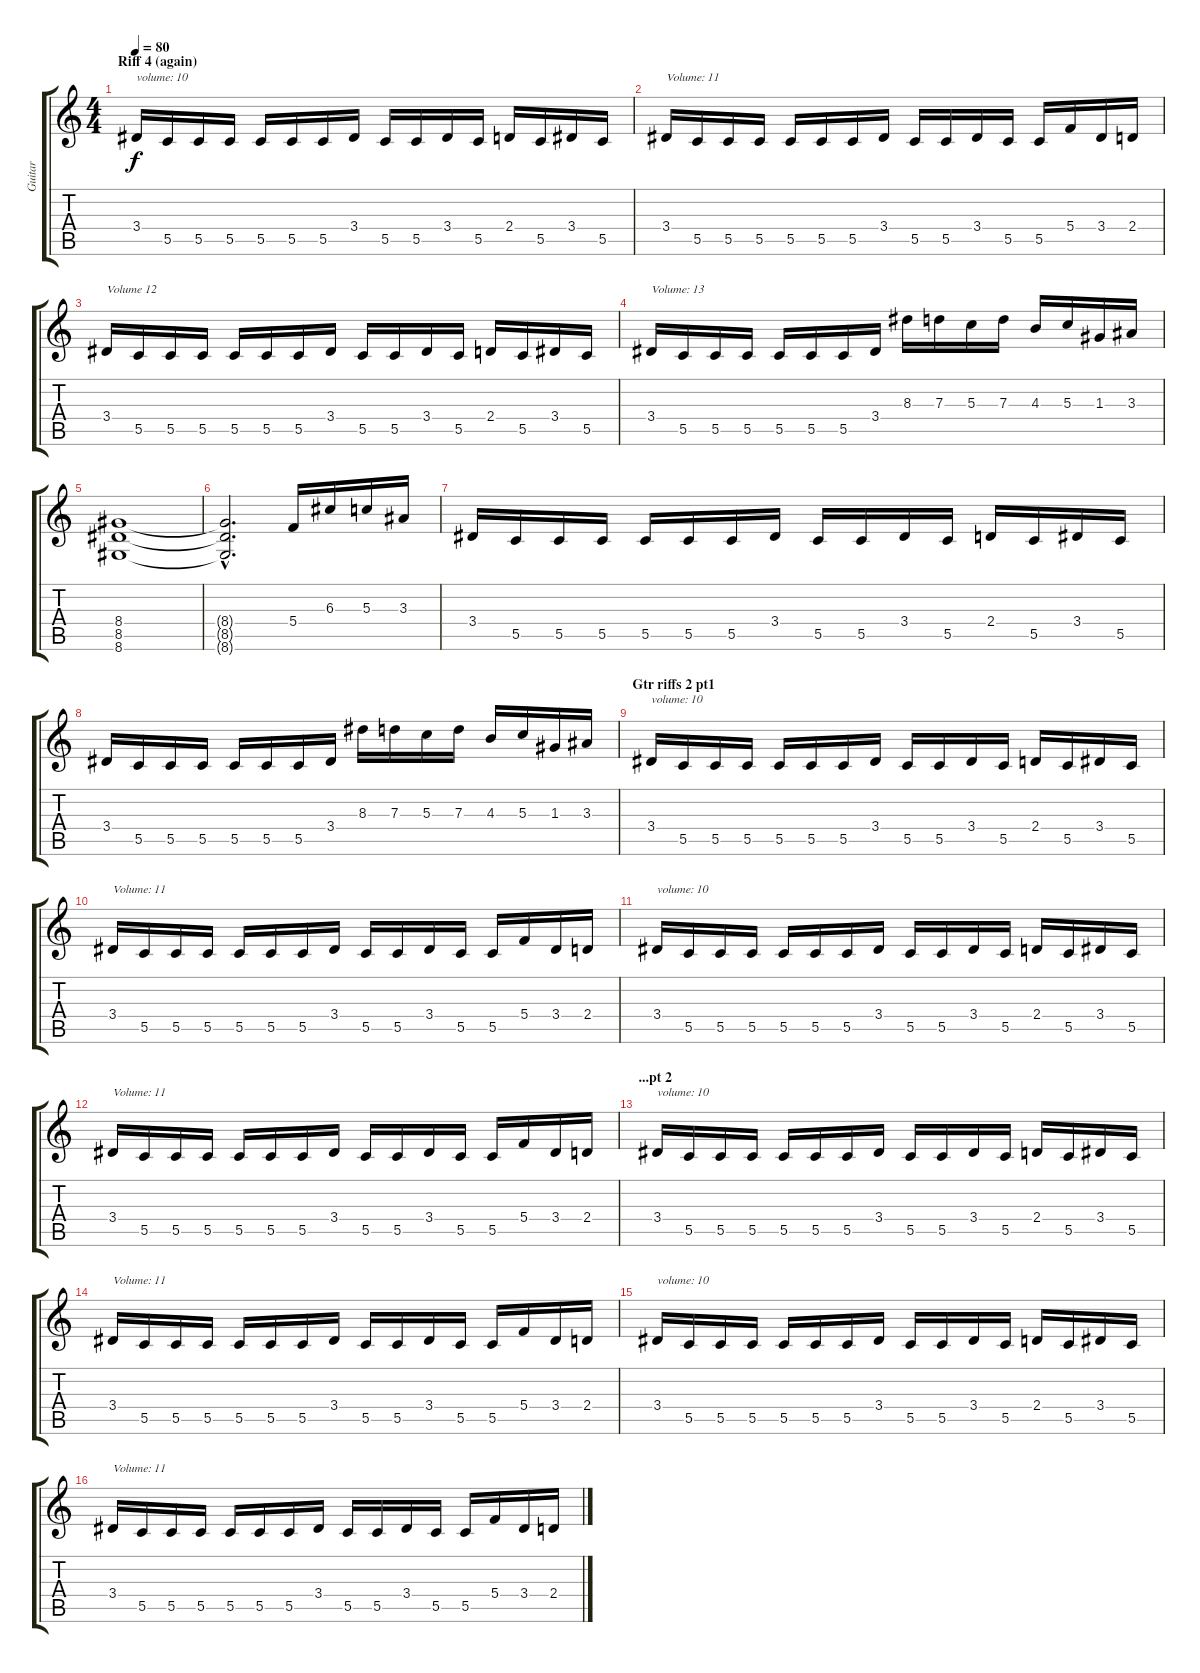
\track ("Guitar" "Guitar") {instrument distortionguitar}
\staff {score tabs}
\tuning (E4 C4 G3 C3 G2 C2) {hide}
\ts (4 4)
\section ("" "Riff 4 (again)")
\tempo 80
\clef g2
\ks c
3.4.16{txt "volume: 10" dy f volume 10} 5.5.16 5.5.16 5.5.16 5.5.16 5.5.16 5.5.16 3.4.16 5.5.16 5.5.16 3.4.16 5.5.16 2.4.16 5.5.16 3.4.16 5.5.16 |
3.4.16{txt "Volume: 11" volume 10} 5.5.16 5.5.16 5.5.16 5.5.16 5.5.16 5.5.16 3.4.16 5.5.16 5.5.16 3.4.16 5.5.16 5.5.16 5.4.16 3.4.16 2.4.16 |
3.4.16{txt "Volume 12" volume 12} 5.5.16 5.5.16 5.5.16 5.5.16 5.5.16 5.5.16 3.4.16 5.5.16 5.5.16 3.4.16 5.5.16 2.4.16 5.5.16 3.4.16 5.5.16 |
3.4.16{txt "Volume: 13" volume 13} 5.5.16 5.5.16 5.5.16 5.5.16 5.5.16 5.5.16 3.4.16 8.3.16 7.3.16 5.3.16 7.3.16 4.3.16 5.3.16 1.3.16 3.3.16 |
(8.4 8.5 8.6).1{volume 16} |
(8.4{hac t} 8.5{hac t} 8.6{hac t}).2{d} 5.4.16 6.3.16 5.3.16 3.3.16 |
3.4.16{volume 10} 5.5.16 5.5.16 5.5.16 5.5.16 5.5.16 5.5.16 3.4.16 5.5.16 5.5.16 3.4.16 5.5.16 2.4.16 5.5.16 3.4.16 5.5.16 |
3.4.16 5.5.16 5.5.16 5.5.16 5.5.16 5.5.16 5.5.16 3.4.16 8.3.16 7.3.16 5.3.16 7.3.16 4.3.16 5.3.16 1.3.16 3.3.16 |
\section ("" "Gtr riffs 2 pt1")
3.4.16{txt "volume: 10" volume 10} 5.5.16 5.5.16 5.5.16 5.5.16 5.5.16 5.5.16 3.4.16 5.5.16 5.5.16 3.4.16 5.5.16 2.4.16 5.5.16 3.4.16 5.5.16 |
3.4.16{txt "Volume: 11" volume 10} 5.5.16 5.5.16 5.5.16 5.5.16 5.5.16 5.5.16 3.4.16 5.5.16 5.5.16 3.4.16 5.5.16 5.5.16 5.4.16 3.4.16 2.4.16 |
3.4.16{txt "volume: 10" volume 10} 5.5.16 5.5.16 5.5.16 5.5.16 5.5.16 5.5.16 3.4.16 5.5.16 5.5.16 3.4.16 5.5.16 2.4.16 5.5.16 3.4.16 5.5.16 |
3.4.16{txt "Volume: 11" volume 10} 5.5.16 5.5.16 5.5.16 5.5.16 5.5.16 5.5.16 3.4.16 5.5.16 5.5.16 3.4.16 5.5.16 5.5.16 5.4.16 3.4.16 2.4.16 |
\section ("" "...pt 2")
3.4.16{txt "volume: 10" volume 10} 5.5.16 5.5.16 5.5.16 5.5.16 5.5.16 5.5.16 3.4.16 5.5.16 5.5.16 3.4.16 5.5.16 2.4.16 5.5.16 3.4.16 5.5.16 |
3.4.16{txt "Volume: 11" volume 10} 5.5.16 5.5.16 5.5.16 5.5.16 5.5.16 5.5.16 3.4.16 5.5.16 5.5.16 3.4.16 5.5.16 5.5.16 5.4.16 3.4.16 2.4.16 |
3.4.16{txt "volume: 10" volume 10} 5.5.16 5.5.16 5.5.16 5.5.16 5.5.16 5.5.16 3.4.16 5.5.16 5.5.16 3.4.16 5.5.16 2.4.16 5.5.16 3.4.16 5.5.16 |
3.4.16{txt "Volume: 11" volume 10} 5.5.16 5.5.16 5.5.16 5.5.16 5.5.16 5.5.16 3.4.16 5.5.16 5.5.16 3.4.16 5.5.16 5.5.16 5.4.16 3.4.16 2.4.16
